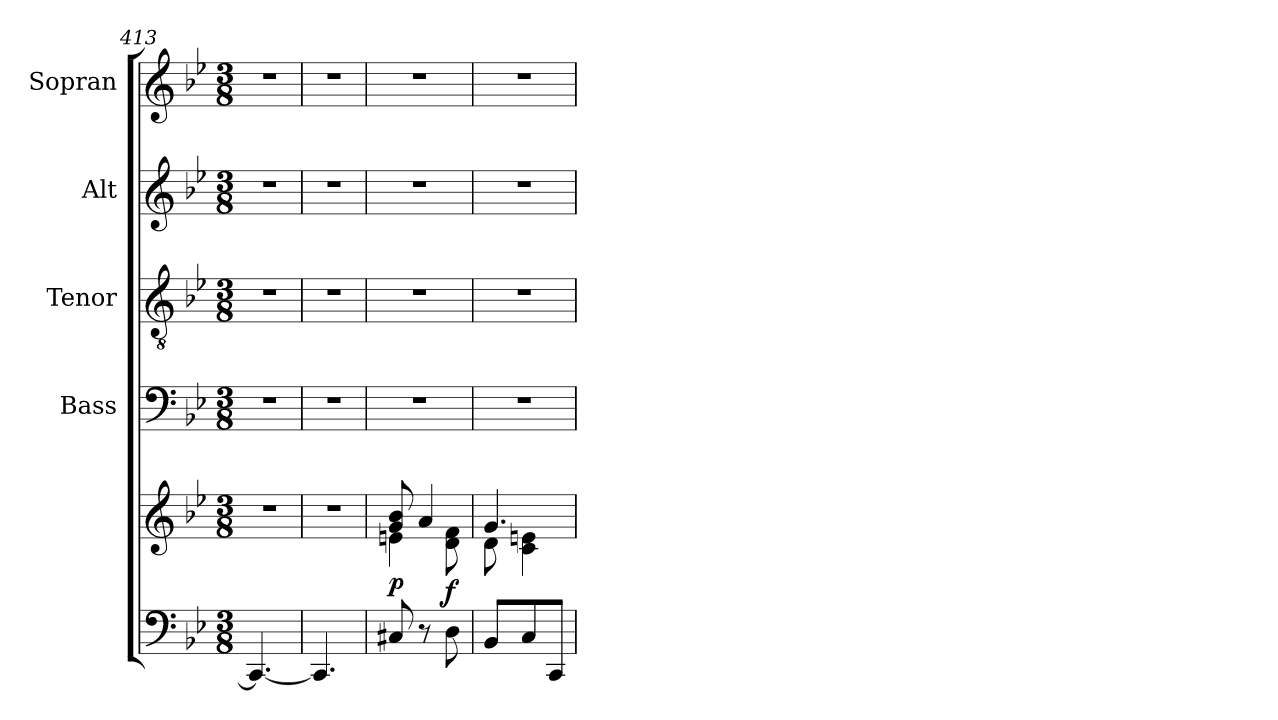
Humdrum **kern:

**kern	**kern	**dynam	**kern	**kern	**kern	**kern
*part5	*part5	*part5	*part4	*part3	*part2	*part1
*staff6	*staff5	*staff5/6	*staff4	*staff3	*staff2	*staff1
*	*	*	*I"Bass	*I"Tenor	*I"Alt	*I"Sopran
*	*	*	*I'B.	*I'T.	*I'A.	*I'S.
*clefF4	*clefG2	*	*clefF4	*clefGv2	*clefG2	*clefG2
*k[b-e-]	*k[b-e-]	*	*k[b-e-]	*k[b-e-]	*k[b-e-]	*k[b-e-]
*B-:	*B-:	*	*B-:	*B-:	*B-:	*B-:
*M3/8	*M3/8	*	*M3/8	*M3/8	*M3/8	*M3/8
=413	=413	=413	=413	=413	=413	=413
4.CC/_	4.r	.	4.r	4.r	4.r	4.r
!!LO:PB:g=z
=414	=414	=414	=414	=414	=414	=414
4.CC/]	4.r	.	4.r	4.r	4.r	4.r
=415	=415	=415	=415	=415	=415	=415
*	*^	*	*	*	*	*
!	!	!	!LO:DY:a=2	!	!	!	!
8C#X/	8g/ 8b-/	4en\	p	4.r	4.r	4.r	4.r
8r	4a/	.	.	.	.	.	.
!	!	!	!LO:DY:a=2	!	!	!	!
8D\	.	8d\ 8f\	f	.	.	.	.
=416	=416	=416	=416	=416	=416	=416	=416
8BB-/L	4.g/	8d\	.	4.r	4.r	4.r	4.r
8C/	.	4c\ 4en\	.	.	.	.	.
8CC/J	.	.	.	.	.	.	.
*	*v	*v	*	*	*	*	*
=	=	=	=	=	=	=
*-	*-	*-	*-	*-	*-	*-
